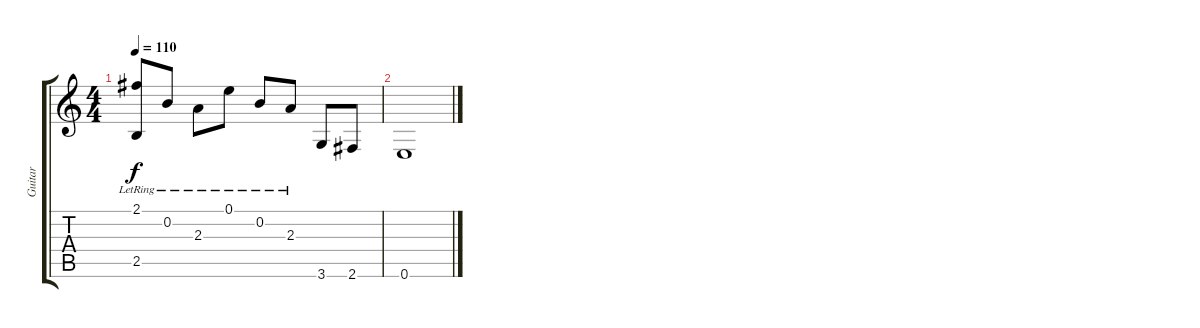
\track ("Guitar" "Guitar") {instrument acousticguitarsteel}
\staff {score tabs}
\tuning (E4 B3 G3 D3 A2 E2) {hide}
\ts (4 4)
\tempo 110
\clef g2
\ks c
(2.1{lr} 2.5{lr}).8{dy f} 0.2{lr}.8 2.3{lr}.8 0.1{lr}.8 0.2{lr}.8 2.3{lr}.8 3.6.8 2.6.8 |
0.6.1
